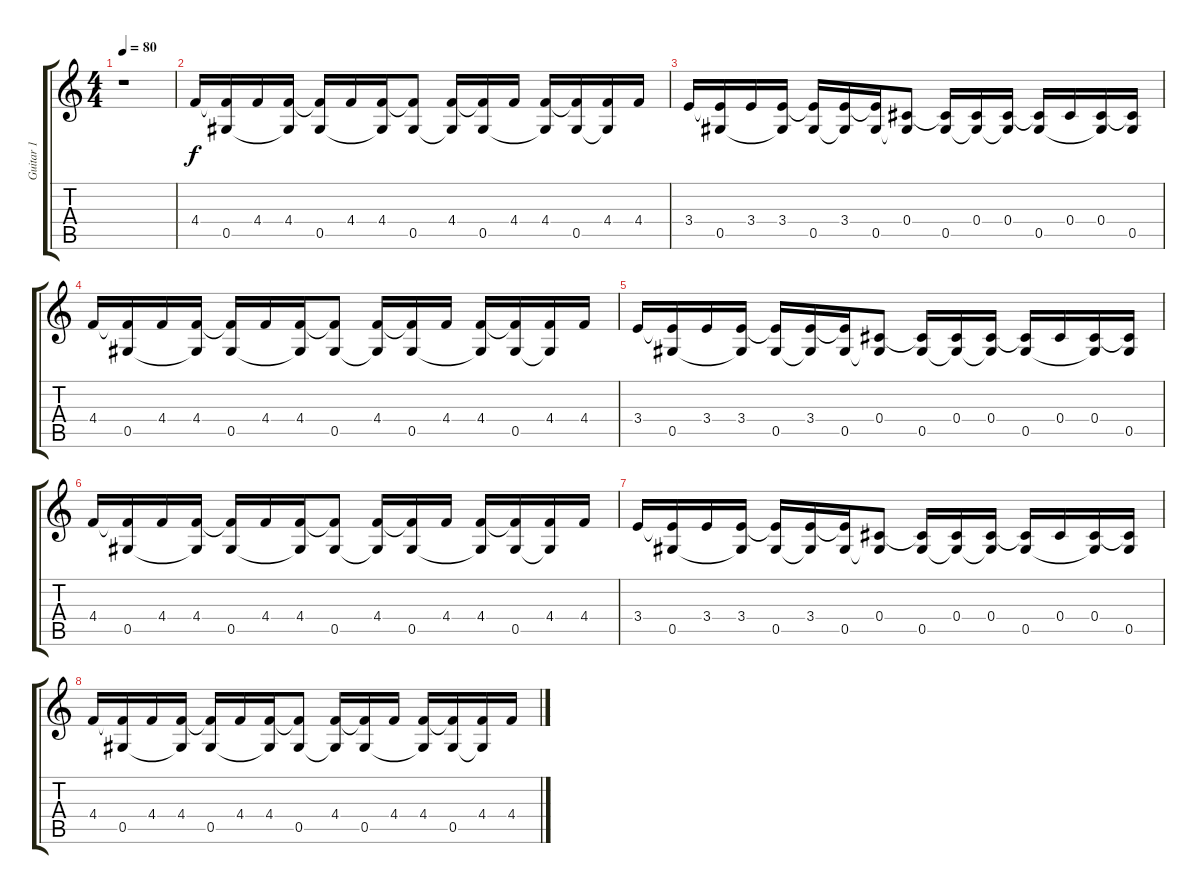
\track ("Guitar 1" "Guitar 1") {instrument distortionguitar}
\staff {score tabs}
\tuning (Eb4 Bb3 Gb3 Db3 Ab2 Db2) {hide}
\ts (4 4)
\tempo 80
\clef g2
\ks c
r.1{dy f} |
4.4.16{volume 16 instrument electricguitarjazz} (4.4{t} 0.5).16 4.4.16 (4.4 0.5{t}).16 (4.4{t} 0.5).16 4.4.16 (4.4 0.5{t}).16 (4.4{t} 0.5).8 (4.4 0.5{t}).16 (4.4{t} 0.5).16 4.4.16 (4.4 0.5{t}).16 (4.4{t} 0.5).16 (4.4 0.5{t}).16 4.4.16 |
3.4.16 (3.4{t} 0.5).16 3.4.16 (3.4 0.5{t}).16 (3.4{t} 0.5).16 (3.4 0.5{t}).16 (3.4{t} 0.5).16 (0.4 0.5{t}).8 (0.4{t} 0.5).16 (0.4 0.5{t}).16 (0.4 0.5{t}).16 (0.4{t} 0.5).16 0.4.16 (0.4 0.5{t}).16 (0.4{t} 0.5).16 |
4.4.16{volume 16 instrument electricguitarjazz} (4.4{t} 0.5).16 4.4.16 (4.4 0.5{t}).16 (4.4{t} 0.5).16 4.4.16 (4.4 0.5{t}).16 (4.4{t} 0.5).8 (4.4 0.5{t}).16 (4.4{t} 0.5).16 4.4.16 (4.4 0.5{t}).16 (4.4{t} 0.5).16 (4.4 0.5{t}).16 4.4.16 |
3.4.16 (3.4{t} 0.5).16 3.4.16 (3.4 0.5{t}).16 (3.4{t} 0.5).16 (3.4 0.5{t}).16 (3.4{t} 0.5).16 (0.4 0.5{t}).8 (0.4{t} 0.5).16 (0.4 0.5{t}).16 (0.4 0.5{t}).16 (0.4{t} 0.5).16 0.4.16 (0.4 0.5{t}).16 (0.4{t} 0.5).16 |
4.4.16{volume 16 instrument electricguitarjazz} (4.4{t} 0.5).16 4.4.16 (4.4 0.5{t}).16 (4.4{t} 0.5).16 4.4.16 (4.4 0.5{t}).16 (4.4{t} 0.5).8 (4.4 0.5{t}).16 (4.4{t} 0.5).16 4.4.16 (4.4 0.5{t}).16 (4.4{t} 0.5).16 (4.4 0.5{t}).16 4.4.16 |
3.4.16 (3.4{t} 0.5).16 3.4.16 (3.4 0.5{t}).16 (3.4{t} 0.5).16 (3.4 0.5{t}).16 (3.4{t} 0.5).16 (0.4 0.5{t}).8 (0.4{t} 0.5).16 (0.4 0.5{t}).16 (0.4 0.5{t}).16 (0.4{t} 0.5).16 0.4.16 (0.4 0.5{t}).16 (0.4{t} 0.5).16 |
4.4.16{volume 16 instrument electricguitarjazz} (4.4{t} 0.5).16 4.4.16 (4.4 0.5{t}).16 (4.4{t} 0.5).16 4.4.16 (4.4 0.5{t}).16 (4.4{t} 0.5).8 (4.4 0.5{t}).16 (4.4{t} 0.5).16 4.4.16 (4.4 0.5{t}).16 (4.4{t} 0.5).16 (4.4 0.5{t}).16 4.4.16
